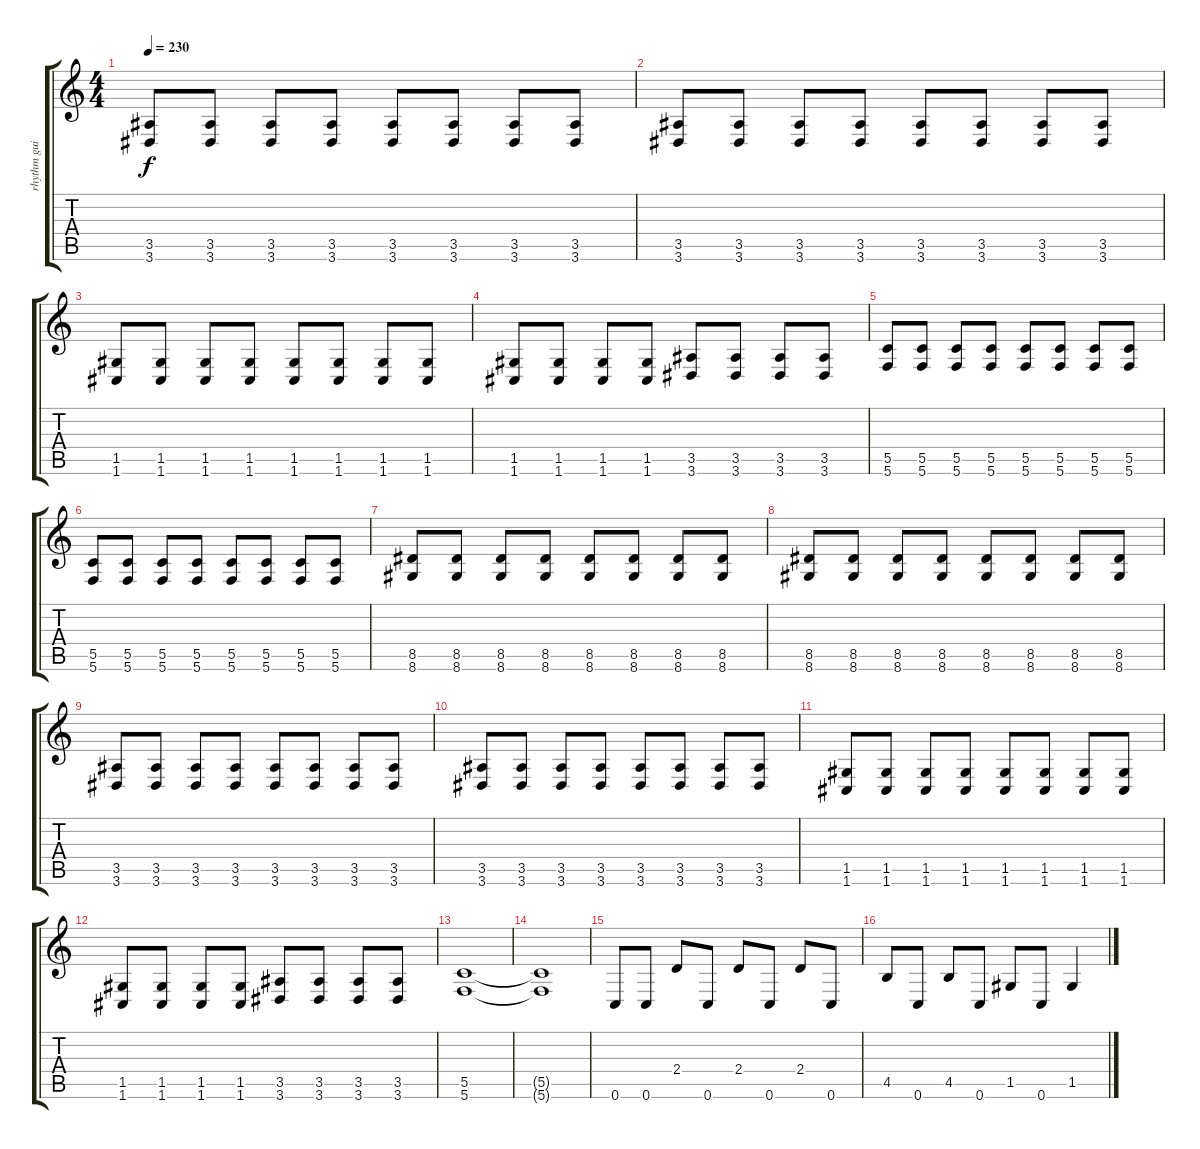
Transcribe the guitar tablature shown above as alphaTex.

\track ("rhythm guitar" "rhythm gui") {instrument distortionguitar}
\staff {score tabs}
\tuning (D4 A3 F3 C3 G2 C2) {hide}
\ts (4 4)
\tempo 230
\clef g2
\ks c
(3.5 3.6).8{dy f} (3.5 3.6).8 (3.5 3.6).8 (3.5 3.6).8 (3.5 3.6).8 (3.5 3.6).8 (3.5 3.6).8 (3.5 3.6).8 |
(3.5 3.6).8 (3.5 3.6).8 (3.5 3.6).8 (3.5 3.6).8 (3.5 3.6).8 (3.5 3.6).8 (3.5 3.6).8 (3.5 3.6).8 |
(1.5 1.6).8 (1.5 1.6).8 (1.5 1.6).8 (1.5 1.6).8 (1.5 1.6).8 (1.5 1.6).8 (1.5 1.6).8 (1.5 1.6).8 |
(1.5 1.6).8 (1.5 1.6).8 (1.5 1.6).8 (1.5 1.6).8 (3.5 3.6).8 (3.5 3.6).8 (3.5 3.6).8 (3.5 3.6).8 |
(5.5 5.6).8 (5.5 5.6).8 (5.5 5.6).8 (5.5 5.6).8 (5.5 5.6).8 (5.5 5.6).8 (5.5 5.6).8 (5.5 5.6).8 |
(5.5 5.6).8 (5.5 5.6).8 (5.5 5.6).8 (5.5 5.6).8 (5.5 5.6).8 (5.5 5.6).8 (5.5 5.6).8 (5.5 5.6).8 |
(8.5 8.6).8 (8.5 8.6).8 (8.5 8.6).8 (8.5 8.6).8 (8.5 8.6).8 (8.5 8.6).8 (8.5 8.6).8 (8.5 8.6).8 |
(8.5 8.6).8 (8.5 8.6).8 (8.5 8.6).8 (8.5 8.6).8 (8.5 8.6).8 (8.5 8.6).8 (8.5 8.6).8 (8.5 8.6).8 |
(3.5 3.6).8 (3.5 3.6).8 (3.5 3.6).8 (3.5 3.6).8 (3.5 3.6).8 (3.5 3.6).8 (3.5 3.6).8 (3.5 3.6).8 |
(3.5 3.6).8 (3.5 3.6).8 (3.5 3.6).8 (3.5 3.6).8 (3.5 3.6).8 (3.5 3.6).8 (3.5 3.6).8 (3.5 3.6).8 |
(1.5 1.6).8 (1.5 1.6).8 (1.5 1.6).8 (1.5 1.6).8 (1.5 1.6).8 (1.5 1.6).8 (1.5 1.6).8 (1.5 1.6).8 |
(1.5 1.6).8 (1.5 1.6).8 (1.5 1.6).8 (1.5 1.6).8 (3.5 3.6).8 (3.5 3.6).8 (3.5 3.6).8 (3.5 3.6).8 |
(5.5 5.6).1 |
(5.5{t} 5.6{t}).1 |
0.6.8 0.6.8 2.4.8 0.6.8 2.4.8 0.6.8 2.4.8 0.6.8 |
4.5.8 0.6.8 4.5.8 0.6.8 1.5.8 0.6.8 1.5.4
